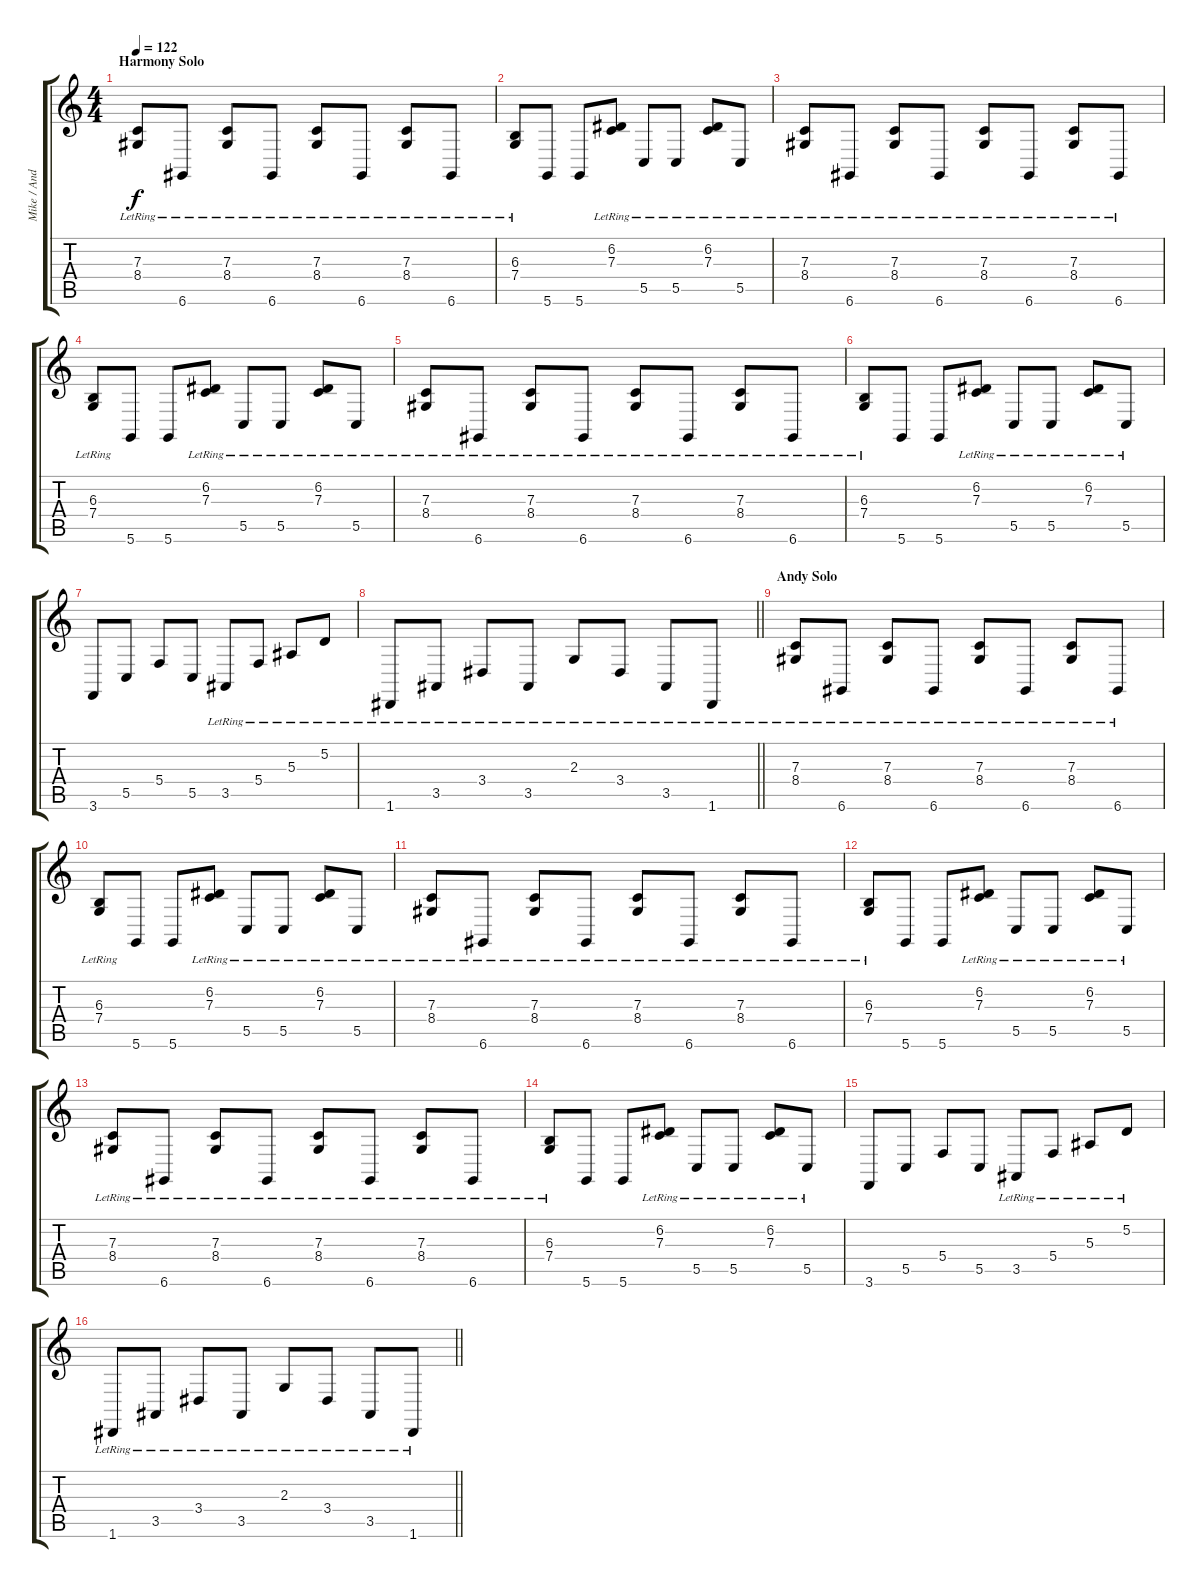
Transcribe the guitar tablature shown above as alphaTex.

\track ("Mike / Andy Fills" "Mike / And") {instrument harpsichord}
\staff {score tabs}
\tuning (D4 A3 F3 C3 G2 D2) {hide}
\ts (4 4)
\section ("" "Harmony Solo")
\tempo 122
\clef g2
\ks c
(7.3{lr} 8.4{lr}).8{dy f} 6.6{lr}.8 (7.3{lr} 8.4{lr}).8 6.6{lr}.8 (7.3{lr} 8.4{lr}).8 6.6{lr}.8 (7.3{lr} 8.4{lr}).8 6.6{lr}.8 |
(6.3{lr} 7.4).8 5.6.8 5.6.8 (6.2{lr} 7.3{lr}).8 5.5{lr}.8 5.5{lr}.8 (6.2{lr} 7.3{lr}).8 5.5{lr}.8 |
(7.3{lr} 8.4{lr}).8 6.6{lr}.8 (7.3{lr} 8.4{lr}).8 6.6{lr}.8 (7.3{lr} 8.4{lr}).8 6.6{lr}.8 (7.3{lr} 8.4{lr}).8 6.6{lr}.8 |
(6.3{lr} 7.4).8 5.6.8 5.6.8 (6.2{lr} 7.3{lr}).8 5.5{lr}.8 5.5{lr}.8 (6.2{lr} 7.3{lr}).8 5.5{lr}.8 |
(7.3{lr} 8.4{lr}).8 6.6{lr}.8 (7.3{lr} 8.4{lr}).8 6.6{lr}.8 (7.3{lr} 8.4{lr}).8 6.6{lr}.8 (7.3{lr} 8.4{lr}).8 6.6{lr}.8 |
(6.3{lr} 7.4).8 5.6.8 5.6.8 (6.2{lr} 7.3{lr}).8 5.5{lr}.8 5.5{lr}.8 (6.2{lr} 7.3{lr}).8 5.5{lr}.8 |
3.6.8 5.5.8 5.4.8 5.5.8 3.5{lr}.8 5.4{lr}.8 5.3{lr}.8 5.2{lr}.8 |
\barLineRight lightlight
1.6{lr}.8 3.5{lr}.8 3.4{lr}.8 3.5{lr}.8 2.3{lr}.8 3.4{lr}.8 3.5{lr}.8 1.6{lr}.8 |
\section ("" "Andy Solo")
(7.3{lr} 8.4{lr}).8 6.6{lr}.8 (7.3{lr} 8.4{lr}).8 6.6{lr}.8 (7.3{lr} 8.4{lr}).8 6.6{lr}.8 (7.3{lr} 8.4{lr}).8 6.6{lr}.8 |
(6.3{lr} 7.4).8 5.6.8 5.6.8 (6.2{lr} 7.3{lr}).8 5.5{lr}.8 5.5{lr}.8 (6.2{lr} 7.3{lr}).8 5.5{lr}.8 |
(7.3{lr} 8.4{lr}).8 6.6{lr}.8 (7.3{lr} 8.4{lr}).8 6.6{lr}.8 (7.3{lr} 8.4{lr}).8 6.6{lr}.8 (7.3{lr} 8.4{lr}).8 6.6{lr}.8 |
(6.3{lr} 7.4).8 5.6.8 5.6.8 (6.2{lr} 7.3{lr}).8 5.5{lr}.8 5.5{lr}.8 (6.2{lr} 7.3{lr}).8 5.5{lr}.8 |
(7.3{lr} 8.4{lr}).8 6.6{lr}.8 (7.3{lr} 8.4{lr}).8 6.6{lr}.8 (7.3{lr} 8.4{lr}).8 6.6{lr}.8 (7.3{lr} 8.4{lr}).8 6.6{lr}.8 |
(6.3{lr} 7.4).8 5.6.8 5.6.8 (6.2{lr} 7.3{lr}).8 5.5{lr}.8 5.5{lr}.8 (6.2{lr} 7.3{lr}).8 5.5{lr}.8 |
3.6.8 5.5.8 5.4.8 5.5.8 3.5{lr}.8 5.4{lr}.8 5.3{lr}.8 5.2{lr}.8 |
\barLineRight lightlight
1.6{lr}.8 3.5{lr}.8 3.4{lr}.8 3.5{lr}.8 2.3{lr}.8 3.4{lr}.8 3.5{lr}.8 1.6{lr}.8
